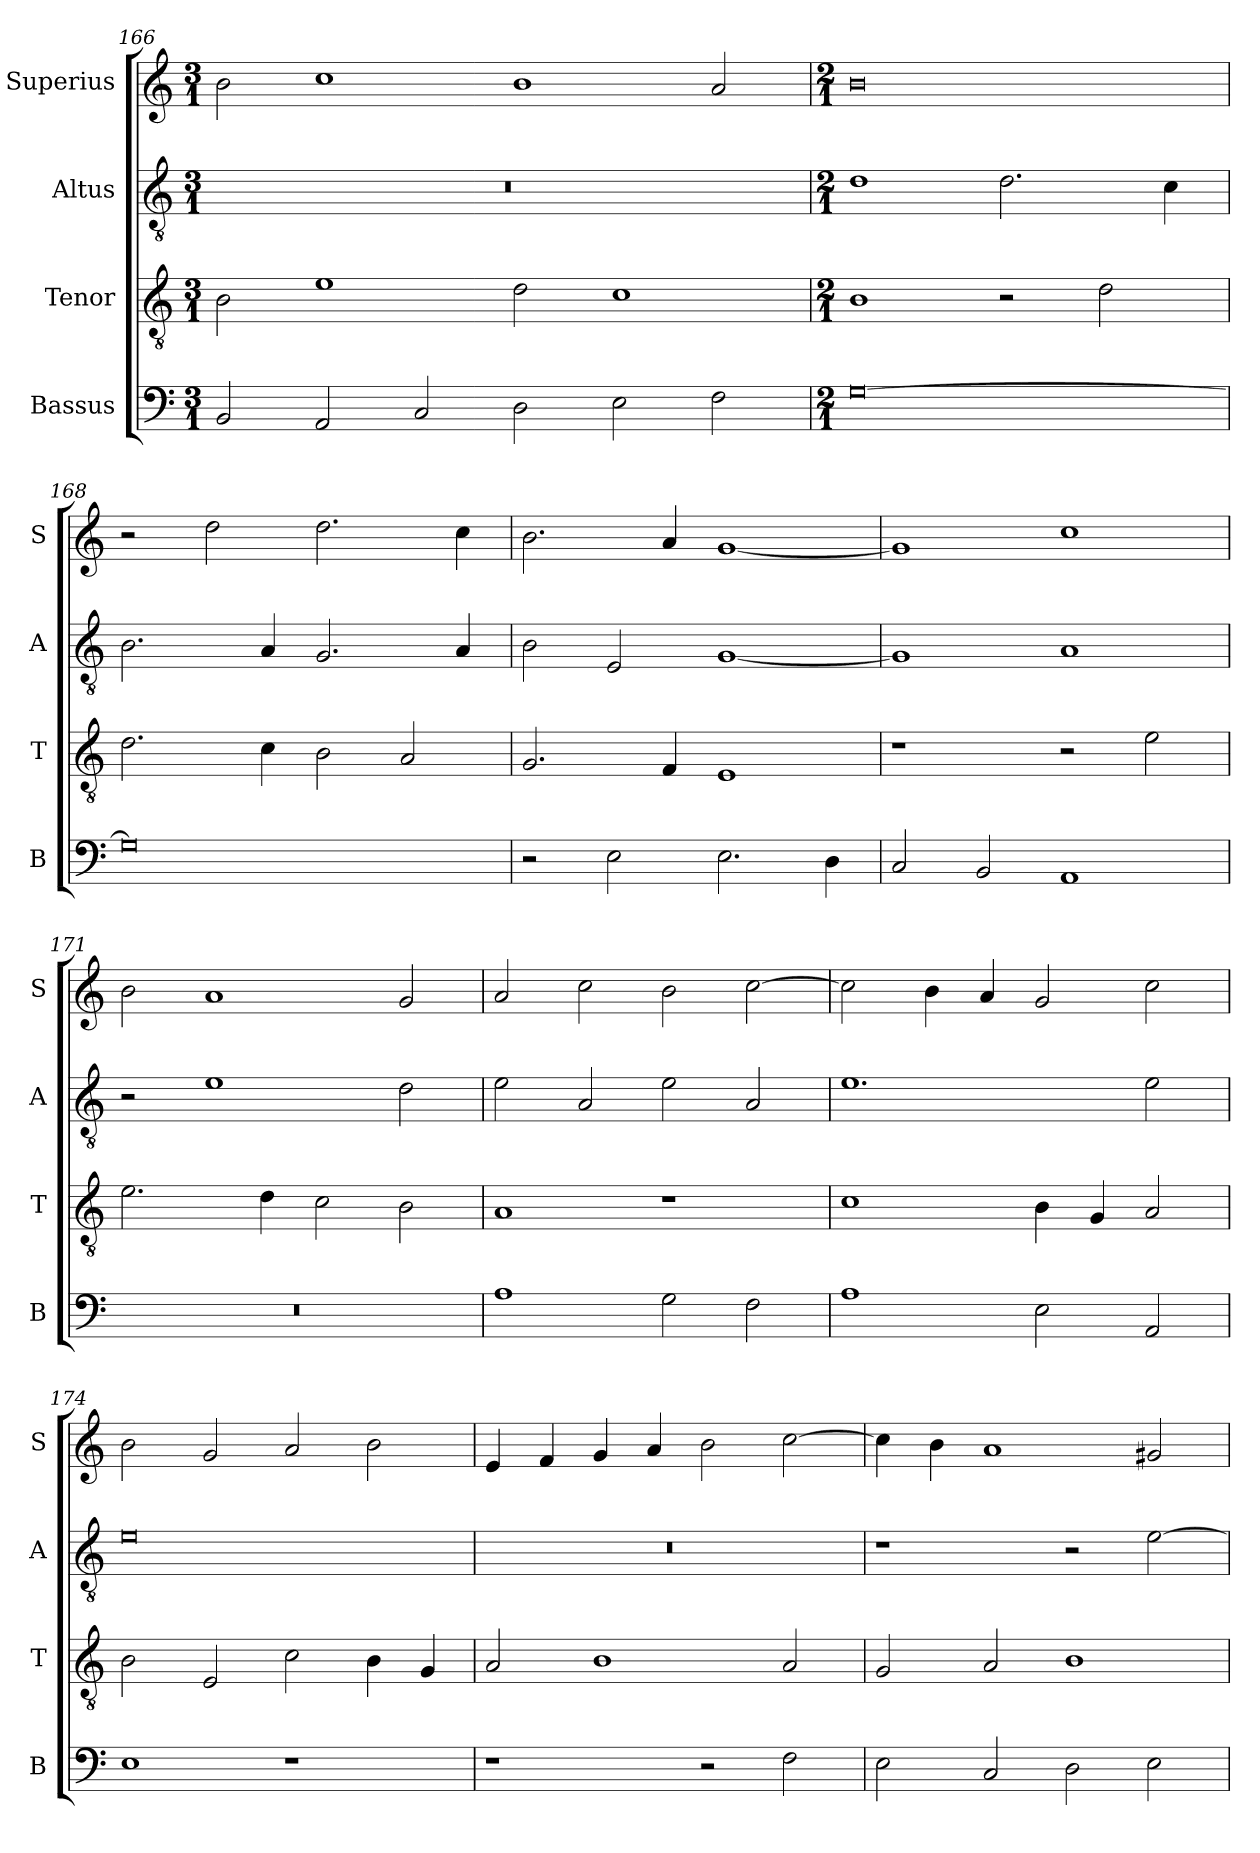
**kern	**kern	**kern	**kern
*part4	*part3	*part2	*part1
*staff4	*staff3	*staff2	*staff1
*I"Bassus	*I"Tenor	*I"Altus	*I"Superius
*I'B	*I'T	*I'A	*I'S
*clefF4	*clefGv2	*clefGv2	*clefG2
*k[]	*k[]	*k[]	*k[]
*M3/1	*M3/1	*M3/1	*M3/1
=166	=166	=166	=166
2BB/	2B\	0.r	2b\
2AA/	1e	.	1cc
2C/	.	.	.
2D\	2d\	.	1b
2E\	1c	.	.
2F\	.	.	2a/
=167	=167	=167	=167
*M2/1	*M2/1	*M2/1	*M2/1
[0G	1B	1d	0b
.	2r	2.d\	.
.	2d\	.	.
.	.	4c\	.
=168	=168	=168	=168
0G]	2.d\	2.B\	2r
.	.	.	2dd\
.	4c\	4A/	.
.	2B\	2.G/	2.dd\
.	2A/	.	.
.	.	4A/	4cc\
=169	=169	=169	=169
2r	2.G/	2B\	2.b\
2E\	.	2E/	.
.	4F/	.	4a/
2.E\	1E	[1G	[1g
4D\	.	.	.
=170	=170	=170	=170
2C/	1r	1G]	1g]
2BB/	.	.	.
1AA	2r	1A	1cc
.	2e\	.	.
=171	=171	=171	=171
0r	2.e\	2r	2b\
.	.	1e	1a
.	4d\	.	.
.	2c\	.	.
.	2B\	2d\	2g/
=172	=172	=172	=172
1A	1A	2e\	2a/
.	.	2A/	2cc\
2G\	1r	2e\	2b\
2F\	.	2A/	[2cc\
=173	=173	=173	=173
1A	1c	1.e	2cc\]
.	.	.	4b\
.	.	.	4a/
2E\	4B\	.	2g/
.	4G/	.	.
2AA/	2A/	2e\	2cc\
=174	=174	=174	=174
1E	2B\	0e	2b\
.	2E/	.	2g/
1r	2c\	.	2a/
.	4B\	.	2b\
.	4G/	.	.
=175	=175	=175	=175
1r	2A/	0r	4e/
.	.	.	4f/
.	1B	.	4g/
.	.	.	4a/
2r	.	.	2b\
2F\	2A/	.	[2cc\
=176	=176	=176	=176
2E\	2G/	1r	4cc\]
.	.	.	4b\
2C/	2A/	.	1a
2D\	1B	2r	.
2E\	.	[2e\	2g#X/
=	=	=	=
*-	*-	*-	*-
